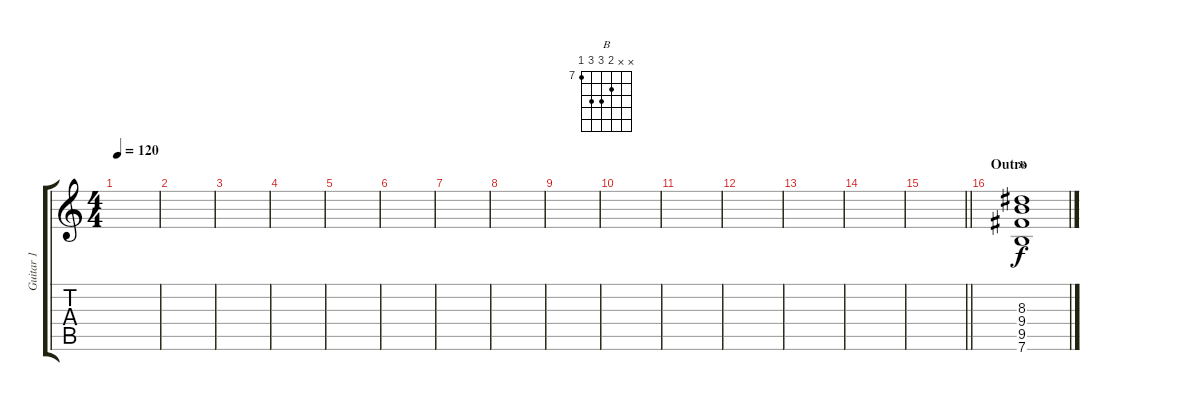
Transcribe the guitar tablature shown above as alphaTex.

\track ("Guitar 1" "Guitar 1") {instrument electricguitarclean}
\staff {score tabs}
\tuning (E4 B3 G3 D3 A2 E2) {hide}
\chord ("B" x x 8 9 9 7) {firstfret 7}
\ts (4 4)
\tempo 120
\clef g2
\ks c
|
|
|
|
|
|
|
|
|
|
|
|
|
|
\barLineRight lightlight
|
\section ("" "Outro")
(8.3 9.4 9.5 7.6).1{ch "B"}
